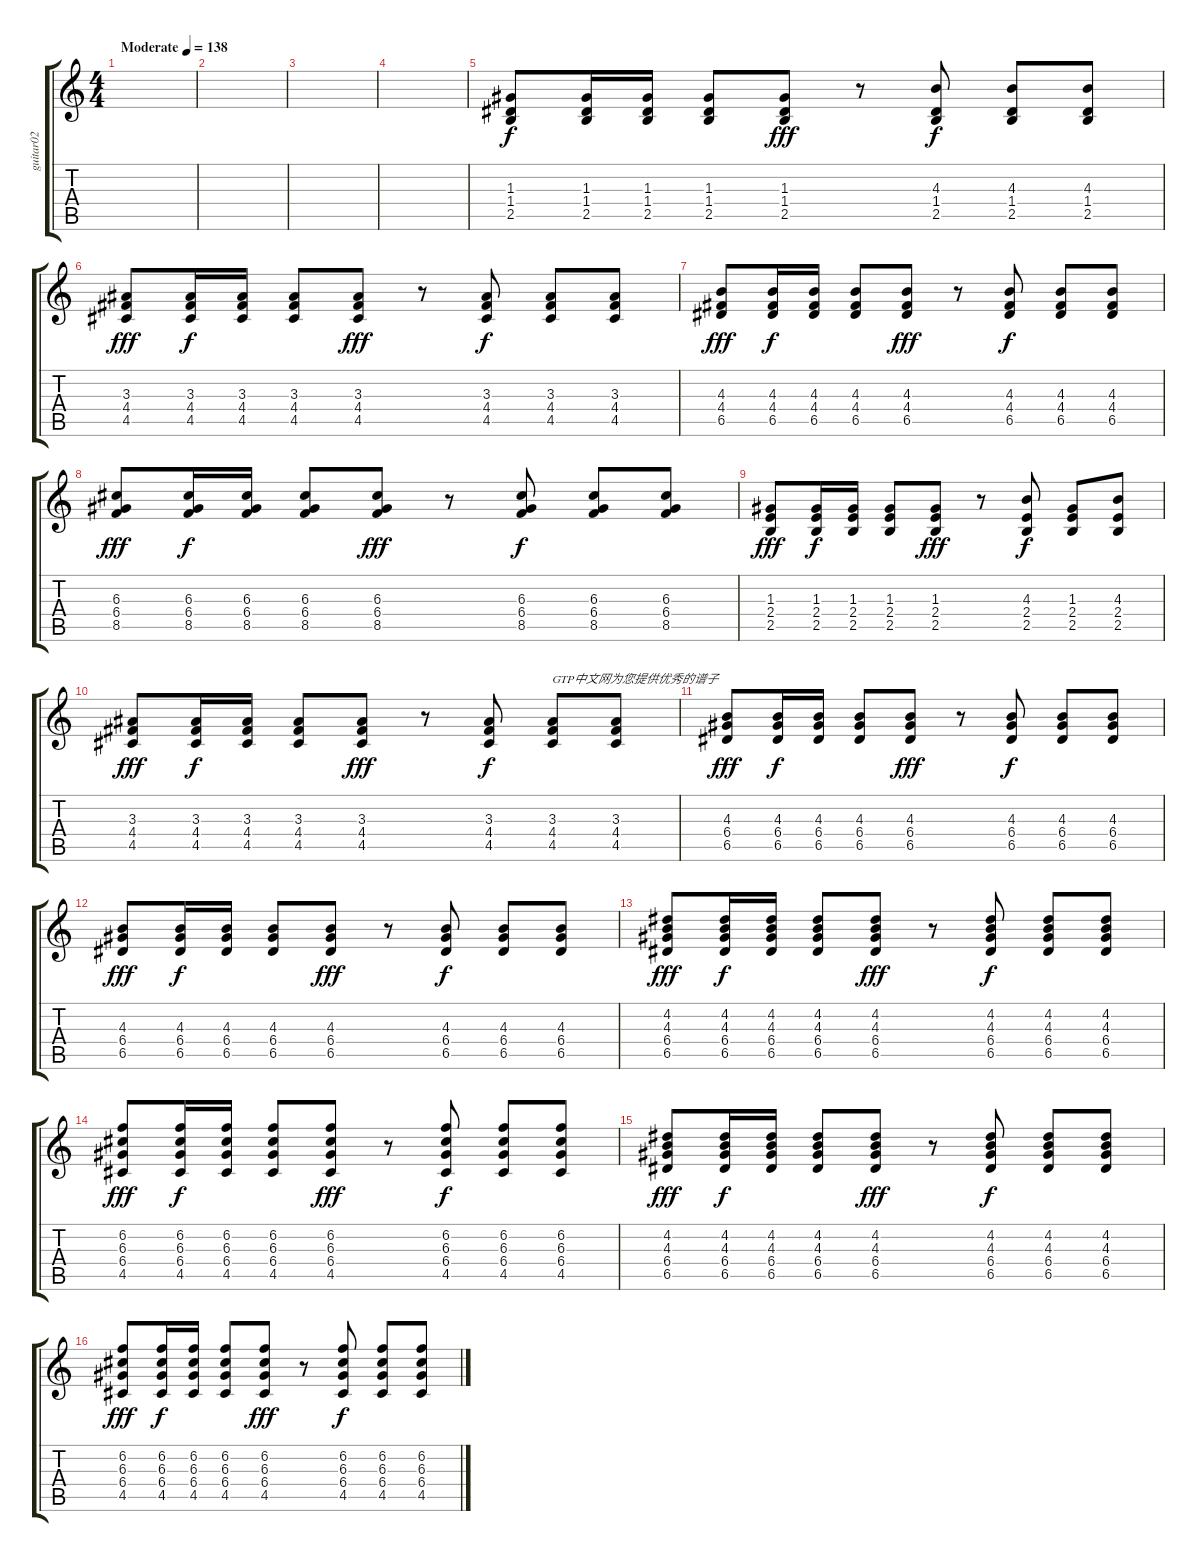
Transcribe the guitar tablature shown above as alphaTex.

\track ("guitar02" "guitar02") {instrument electricguitarjazz}
\staff {score tabs}
\tuning (E4 B3 G3 D3 A2 E2) {hide}
\ts (4 4)
\tempo (138 "Moderate")
\clef g2
\ks c
|
|
|
|
(1.3 1.4 2.5).8 (1.3 1.4 2.5).16{dy f} (1.3 1.4 2.5).16 (1.3 1.4 2.5).8 (1.3 1.4 2.5).8{dy fff} r.8 (4.3 1.4 2.5).8{dy f} (4.3 1.4 2.5).8 (4.3 1.4 2.5).8 |
(3.3 4.4 4.5).8{dy fff} (3.3 4.4 4.5).16{dy f} (3.3 4.4 4.5).16 (3.3 4.4 4.5).8 (3.3 4.4 4.5).8{dy fff} r.8 (3.3 4.4 4.5).8{dy f} (3.3 4.4 4.5).8 (3.3 4.4 4.5).8 |
(4.3 4.4 6.5).8{dy fff} (4.3 4.4 6.5).16{dy f} (4.3 4.4 6.5).16 (4.3 4.4 6.5).8 (4.3 4.4 6.5).8{dy fff} r.8 (4.3 4.4 6.5).8{dy f} (4.3 4.4 6.5).8 (4.3 4.4 6.5).8 |
(6.3 6.4 8.5).8{dy fff} (6.3 6.4 8.5).16{dy f} (6.3 6.4 8.5).16 (6.3 6.4 8.5).8 (6.3 6.4 8.5).8{dy fff} r.8 (6.3 6.4 8.5).8{dy f} (6.3 6.4 8.5).8 (6.3 6.4 8.5).8 |
(1.3 2.4 2.5).8{dy fff} (1.3 2.4 2.5).16{dy f} (1.3 2.4 2.5).16 (1.3 2.4 2.5).8 (1.3 2.4 2.5).8{dy fff} r.8 (4.3 2.4 2.5).8{dy f} (1.3 2.4 2.5).8 (4.3 2.4 2.5).8 |
(3.3 4.4 4.5).8{dy fff} (3.3 4.4 4.5).16{dy f} (3.3 4.4 4.5).16 (3.3 4.4 4.5).8 (3.3 4.4 4.5).8{dy fff} r.8 (3.3 4.4 4.5).8{dy f} (3.3 4.4 4.5).8{txt "GTP中文网为您提供优秀的谱子"} (3.3 4.4 4.5).8 |
(4.3 6.4 6.5).8{dy fff} (4.3 6.4 6.5).16{dy f} (4.3 6.4 6.5).16 (4.3 6.4 6.5).8 (4.3 6.4 6.5).8{dy fff} r.8 (4.3 6.4 6.5).8{dy f} (4.3 6.4 6.5).8 (4.3 6.4 6.5).8 |
(4.3 6.4 6.5).8{dy fff} (4.3 6.4 6.5).16{dy f} (4.3 6.4 6.5).16 (4.3 6.4 6.5).8 (4.3 6.4 6.5).8{dy fff} r.8 (4.3 6.4 6.5).8{dy f} (4.3 6.4 6.5).8 (4.3 6.4 6.5).8 |
(4.2 4.3 6.4 6.5).8{dy fff} (4.2 4.3 6.4 6.5).16{dy f} (4.2 4.3 6.4 6.5).16 (4.2 4.3 6.4 6.5).8 (4.2 4.3 6.4 6.5).8{dy fff} r.8 (4.2 4.3 6.4 6.5).8{dy f} (4.2 4.3 6.4 6.5).8 (4.2 4.3 6.4 6.5).8 |
(6.2 6.3 6.4 4.5).8{dy fff} (6.2 6.3 6.4 4.5).16{dy f} (6.2 6.3 6.4 4.5).16 (6.2 6.3 6.4 4.5).8 (6.2 6.3 6.4 4.5).8{dy fff} r.8 (6.2 6.3 6.4 4.5).8{dy f} (6.2 6.3 6.4 4.5).8 (6.2 6.3 6.4 4.5).8 |
(4.2 4.3 6.4 6.5).8{dy fff} (4.2 4.3 6.4 6.5).16{dy f} (4.2 4.3 6.4 6.5).16 (4.2 4.3 6.4 6.5).8 (4.2 4.3 6.4 6.5).8{dy fff} r.8 (4.2 4.3 6.4 6.5).8{dy f} (4.2 4.3 6.4 6.5).8 (4.2 4.3 6.4 6.5).8 |
(6.2 6.3 6.4 4.5).8{dy fff} (6.2 6.3 6.4 4.5).16{dy f} (6.2 6.3 6.4 4.5).16 (6.2 6.3 6.4 4.5).8 (6.2 6.3 6.4 4.5).8{dy fff} r.8 (6.2 6.3 6.4 4.5).8{dy f} (6.2 6.3 6.4 4.5).8 (6.2 6.3 6.4 4.5).8
